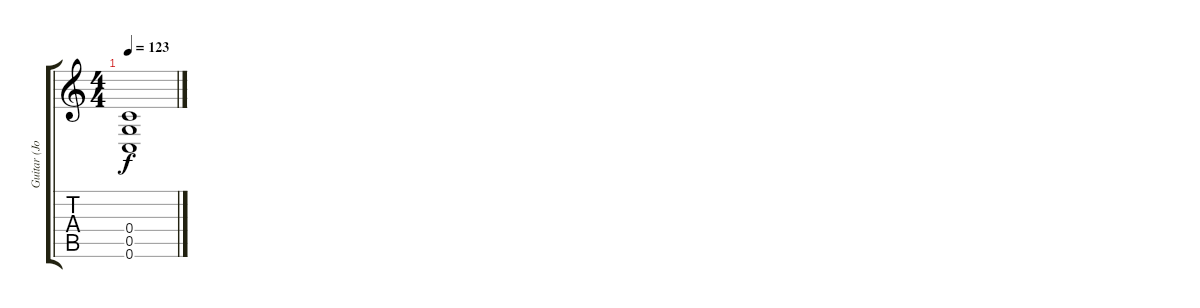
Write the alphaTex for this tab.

\track ("Guitar (Joel)" "Guitar (Jo") {instrument distortionguitar}
\staff {score tabs}
\tuning (D4 A3 F3 C3 G2 C2) {hide}
\ts (4 4)
\tempo 123
\clef g2
\ks c
(0.4 0.5 0.6).1{dy f}
